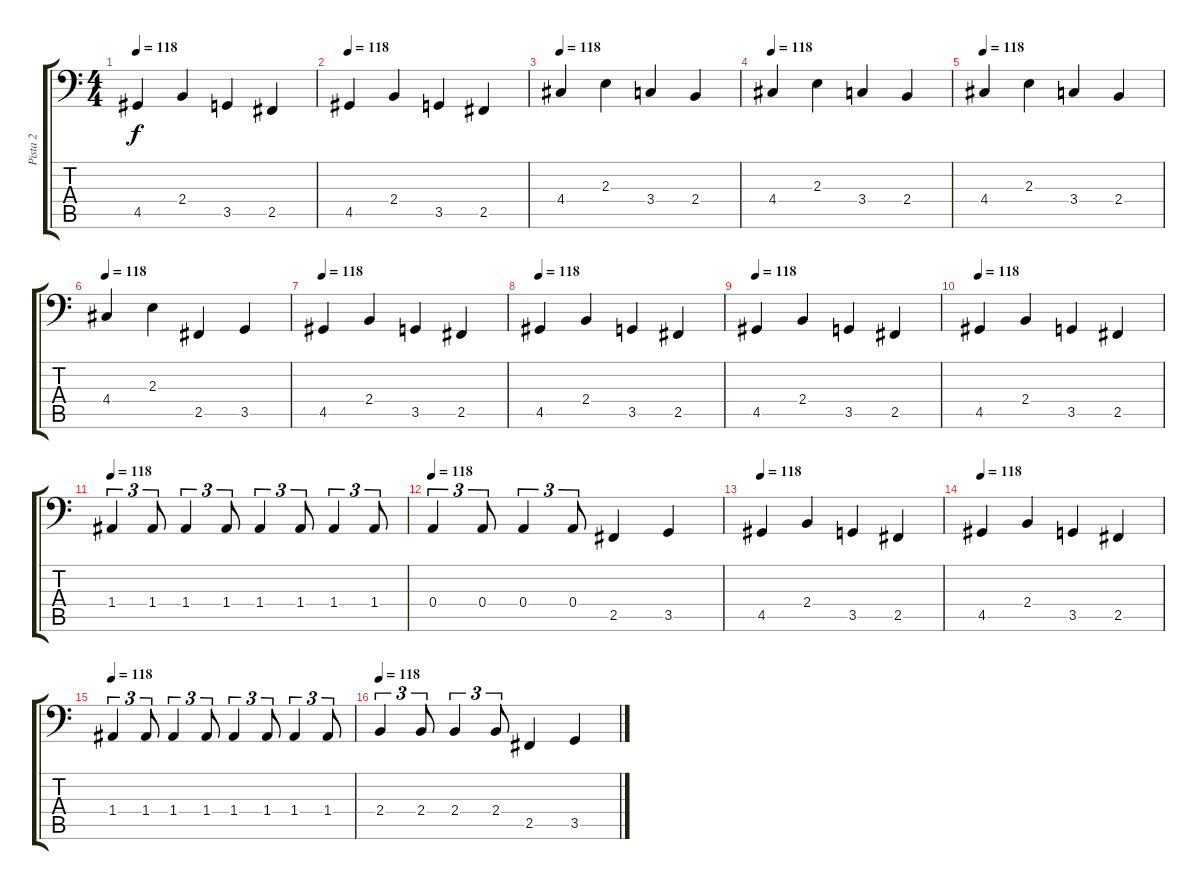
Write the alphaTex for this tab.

\track ("Pista 2" "Pista 2") {instrument electricbassfinger}
\staff {score tabs}
\tuning (C3 G2 D2 A1 E1 B0) {hide}
\ts (4 4)
\tempo 118
\clef f4
\ks c
4.5.4{dy f} 2.4.4 3.5.4 2.5.4 |
\tempo 118
4.5.4 2.4.4 3.5.4 2.5.4 |
\tempo 118
4.4.4 2.3.4 3.4.4 2.4.4 |
\tempo 118
4.4.4 2.3.4 3.4.4 2.4.4 |
\tempo 118
4.4.4 2.3.4 3.4.4 2.4.4 |
\tempo 118
4.4.4 2.3.4 2.5.4 3.5.4 |
\tempo 118
4.5.4 2.4.4 3.5.4 2.5.4 |
\tempo 118
4.5.4 2.4.4 3.5.4 2.5.4 |
\tempo 118
4.5.4 2.4.4 3.5.4 2.5.4 |
\tempo 118
4.5.4 2.4.4 3.5.4 2.5.4 |
\tempo 118
1.4.4{tu (3 2)} 1.4.8{tu (3 2)} 1.4.4{tu (3 2)} 1.4.8{tu (3 2)} 1.4.4{tu (3 2)} 1.4.8{tu (3 2)} 1.4.4{tu (3 2)} 1.4.8{tu (3 2)} |
\tempo 118
0.4.4{tu (3 2)} 0.4.8{tu (3 2)} 0.4.4{tu (3 2)} 0.4.8{tu (3 2)} 2.5.4 3.5.4 |
\tempo 118
4.5.4 2.4.4 3.5.4 2.5.4 |
\tempo 118
4.5.4 2.4.4 3.5.4 2.5.4 |
\tempo 118
1.4.4{tu (3 2)} 1.4.8{tu (3 2)} 1.4.4{tu (3 2)} 1.4.8{tu (3 2)} 1.4.4{tu (3 2)} 1.4.8{tu (3 2)} 1.4.4{tu (3 2)} 1.4.8{tu (3 2)} |
\tempo 118
2.4.4{tu (3 2)} 2.4.8{tu (3 2)} 2.4.4{tu (3 2)} 2.4.8{tu (3 2)} 2.5.4 3.5.4
